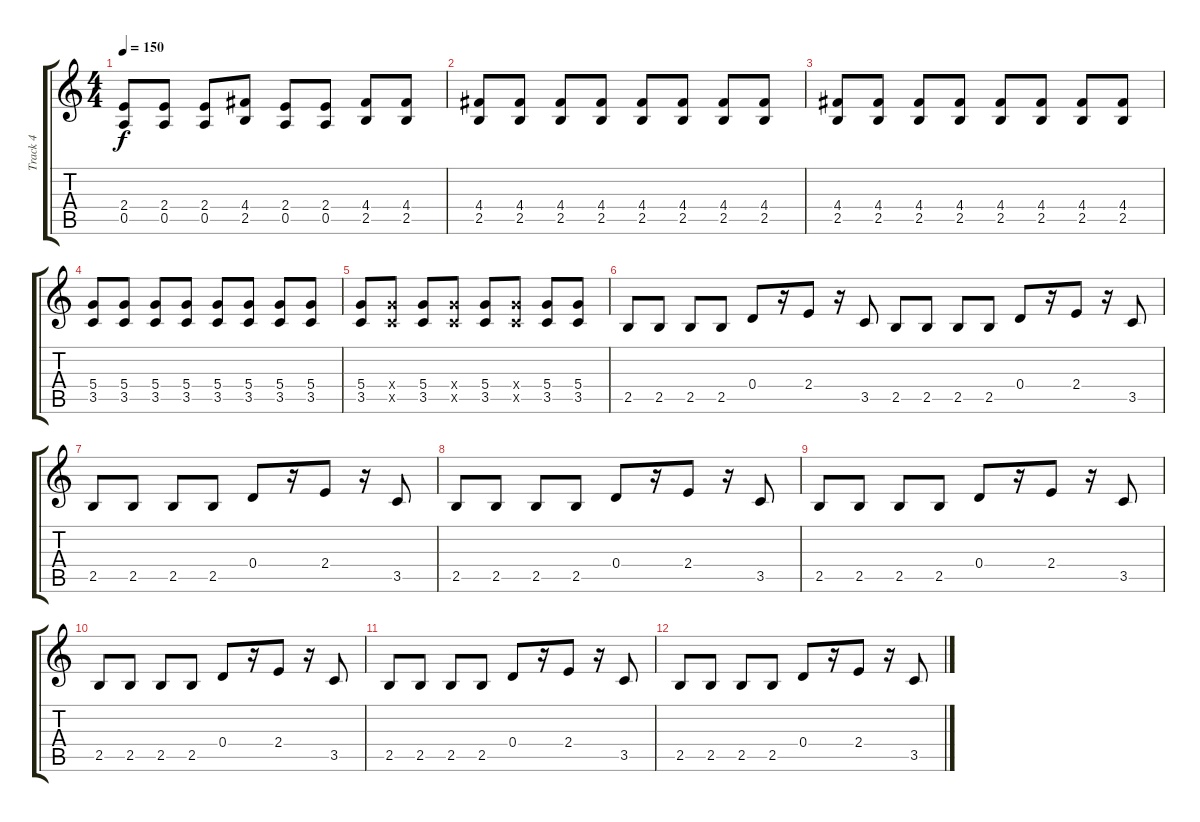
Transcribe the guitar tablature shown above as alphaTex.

\track ("Track 4" "Track 4") {instrument overdrivenguitar}
\staff {score tabs}
\tuning (E4 B3 G3 D3 A2 E2) {hide}
\ts (4 4)
\tempo 150
\clef g2
\ks c
(2.4 0.5).8{dy f} (2.4 0.5).8 (2.4 0.5).8 (4.4 2.5).8 (2.4 0.5).8 (2.4 0.5).8 (4.4 2.5).8 (4.4 2.5).8 |
(4.4 2.5).8 (4.4 2.5).8 (4.4 2.5).8 (4.4 2.5).8 (4.4 2.5).8 (4.4 2.5).8 (4.4 2.5).8 (4.4 2.5).8 |
(4.4 2.5).8 (4.4 2.5).8 (4.4 2.5).8 (4.4 2.5).8 (4.4 2.5).8 (4.4 2.5).8 (4.4 2.5).8 (4.4 2.5).8 |
(5.4 3.5).8 (5.4 3.5).8 (5.4 3.5).8 (5.4 3.5).8 (5.4 3.5).8 (5.4 3.5).8 (5.4 3.5).8 (5.4 3.5).8 |
(5.4 3.5).8 (5.4{x} 3.5{x}).8 (5.4 3.5).8 (5.4{x} 3.5{x}).8 (5.4 3.5).8 (5.4{x} 3.5{x}).8 (5.4 3.5).8 (5.4 3.5).8 |
2.5.8 2.5.8 2.5.8 2.5.8 0.4.8 r.16 2.4.8 r.16 3.5.8 2.5.8 2.5.8 2.5.8 2.5.8 0.4.8 r.16 2.4.8 r.16 3.5.8 |
2.5.8 2.5.8 2.5.8 2.5.8 0.4.8 r.16 2.4.8 r.16 3.5.8 |
2.5.8 2.5.8 2.5.8 2.5.8 0.4.8 r.16 2.4.8 r.16 3.5.8 |
2.5.8 2.5.8 2.5.8 2.5.8 0.4.8 r.16 2.4.8 r.16 3.5.8 |
2.5.8 2.5.8 2.5.8 2.5.8 0.4.8 r.16 2.4.8 r.16 3.5.8 |
2.5.8 2.5.8 2.5.8 2.5.8 0.4.8 r.16 2.4.8 r.16 3.5.8 |
2.5.8 2.5.8 2.5.8 2.5.8 0.4.8 r.16 2.4.8 r.16 3.5.8
